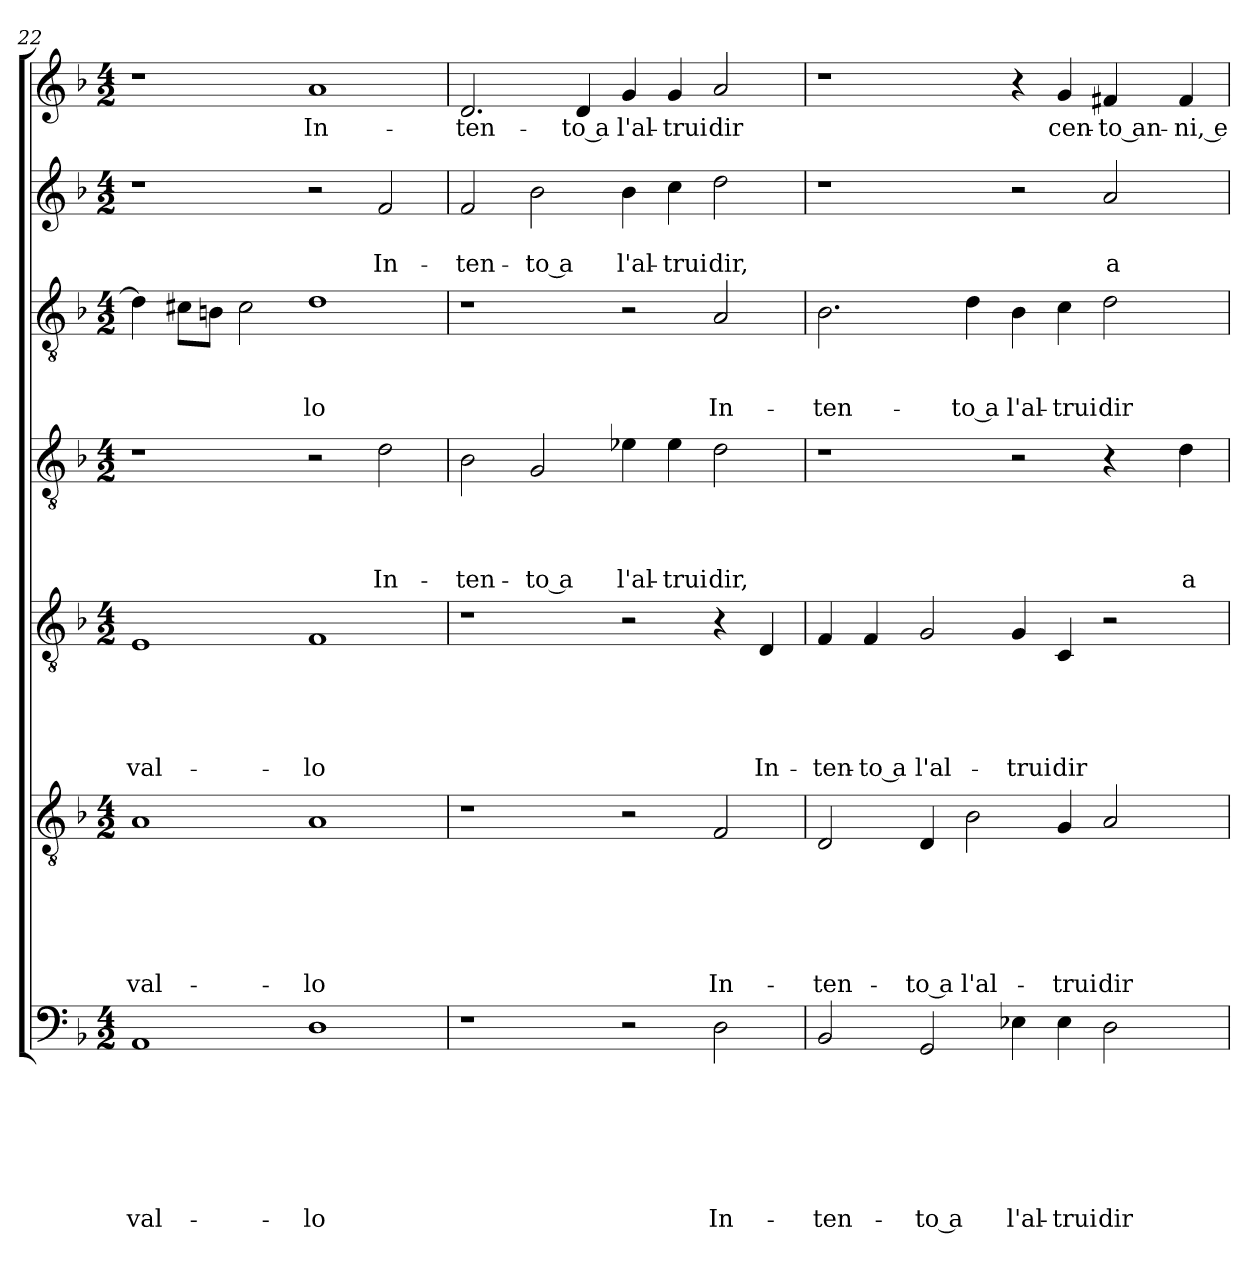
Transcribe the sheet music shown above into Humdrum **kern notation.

**kern	**text	**text	**text	**text	**text	**text	**text	**kern	**text	**text	**text	**text	**text	**text	**kern	**text	**text	**text	**text	**text	**kern	**text	**text	**text	**text	**kern	**text	**text	**text	**kern	**text	**text	**kern	**text
*part7	*part7	*part7	*part7	*part7	*part7	*part7	*part7	*part6	*part6	*part6	*part6	*part6	*part6	*part6	*part5	*part5	*part5	*part5	*part5	*part5	*part4	*part4	*part4	*part4	*part4	*part3	*part3	*part3	*part3	*part2	*part2	*part2	*part1	*part1
*staff7	*staff7	*staff7	*staff7	*staff7	*staff7	*staff7	*staff7	*staff6	*staff6	*staff6	*staff6	*staff6	*staff6	*staff6	*staff5	*staff5	*staff5	*staff5	*staff5	*staff5	*staff4	*staff4	*staff4	*staff4	*staff4	*staff3	*staff3	*staff3	*staff3	*staff2	*staff2	*staff2	*staff1	*staff1
*clefF4	*	*	*	*	*	*	*	*clefGv2	*	*	*	*	*	*	*clefGv2	*	*	*	*	*	*clefGv2	*	*	*	*	*clefGv2	*	*	*	*clefG2	*	*	*clefG2	*
*k[b-]	*	*	*	*	*	*	*	*k[b-]	*	*	*	*	*	*	*k[b-]	*	*	*	*	*	*k[b-]	*	*	*	*	*k[b-]	*	*	*	*k[b-]	*	*	*k[b-]	*
*d:	*	*	*	*	*	*	*	*d:	*	*	*	*	*	*	*d:	*	*	*	*	*	*d:	*	*	*	*	*d:	*	*	*	*d:	*	*	*d:	*
*M4/2	*	*	*	*	*	*	*	*M4/2	*	*	*	*	*	*	*M4/2	*	*	*	*	*	*M4/2	*	*	*	*	*M4/2	*	*	*	*M4/2	*	*	*M4/2	*
=22	=22	=22	=22	=22	=22	=22	=22	=22	=22	=22	=22	=22	=22	=22	=22	=22	=22	=22	=22	=22	=22	=22	=22	=22	=22	=22	=22	=22	=22	=22	=22	=22	=22	=22
!	!	!	!	!	!	!	!LO:LY:b	!	!	!	!	!	!	!LO:LY:b	!	!	!	!	!	!LO:LY:b	!	!	!	!	!	!	!	!	!	!	!	!	!	!
1AA	.	.	.	.	.	.	-val-	1A	.	.	.	.	.	-val-	1E	.	.	.	.	-val-	1r	.	.	.	.	4d\]	.	.	.	1r	.	.	1r	.
.	.	.	.	.	.	.	.	.	.	.	.	.	.	.	.	.	.	.	.	.	.	.	.	.	.	8c#X\L	.	.	.	.	.	.	.	.
.	.	.	.	.	.	.	.	.	.	.	.	.	.	.	.	.	.	.	.	.	.	.	.	.	.	8Bn\J	.	.	.	.	.	.	.	.
.	.	.	.	.	.	.	.	.	.	.	.	.	.	.	.	.	.	.	.	.	.	.	.	.	.	2c#\	.	.	.	.	.	.	.	.
!	!	!	!	!	!	!	!LO:LY:b	!	!	!	!	!	!	!LO:LY:b	!	!	!	!	!	!LO:LY:b	!	!	!	!	!	!	!	!	!LO:LY:b	!	!	!	!	!LO:LY:b
1D	.	.	.	.	.	.	-lo	1A	.	.	.	.	.	-lo	1F	.	.	.	.	-lo	2r	.	.	.	.	1d	.	.	-lo	2r	.	.	1a	In-
!	!	!	!	!	!	!	!	!	!	!	!	!	!	!	!	!	!	!	!	!	!	!	!	!	!LO:LY:b	!	!	!	!	!	!	!LO:LY:b	!	!
.	.	.	.	.	.	.	.	.	.	.	.	.	.	.	.	.	.	.	.	.	2d\	.	.	.	In-	.	.	.	.	2f/	.	In-	.	.
=23	=23	=23	=23	=23	=23	=23	=23	=23	=23	=23	=23	=23	=23	=23	=23	=23	=23	=23	=23	=23	=23	=23	=23	=23	=23	=23	=23	=23	=23	=23	=23	=23	=23	=23
!	!	!	!	!	!	!	!	!	!	!	!	!	!	!	!	!	!	!	!	!	!	!	!	!	!LO:LY:b	!	!	!	!	!	!	!LO:LY:b	!	!LO:LY:b
1r	.	.	.	.	.	.	.	1r	.	.	.	.	.	.	1r	.	.	.	.	.	2B-\	.	.	.	-ten-	1r	.	.	.	2f/	.	-ten-	2.d/	-ten-
!	!	!	!	!	!	!	!	!	!	!	!	!	!	!	!	!	!	!	!	!	!	!	!	!	!LO:LY:b	!	!	!	!	!	!	!LO:LY:b	!	!
.	.	.	.	.	.	.	.	.	.	.	.	.	.	.	.	.	.	.	.	.	2G/	.	.	.	-to a	.	.	.	.	2b-\	.	-to a	.	.
!	!	!	!	!	!	!	!	!	!	!	!	!	!	!	!	!	!	!	!	!	!	!	!	!	!	!	!	!	!	!	!	!	!	!LO:LY:b
.	.	.	.	.	.	.	.	.	.	.	.	.	.	.	.	.	.	.	.	.	.	.	.	.	.	.	.	.	.	.	.	.	4d/	-to a
!	!	!	!	!	!	!	!	!	!	!	!	!	!	!	!	!	!	!	!	!	!	!	!	!	!LO:LY:b	!	!	!	!	!	!	!LO:LY:b	!	!LO:LY:b
2r	.	.	.	.	.	.	.	2r	.	.	.	.	.	.	2r	.	.	.	.	.	4e-X\	.	.	.	l'al-	2r	.	.	.	4b-\	.	l'al-	4g/	l'al-
!	!	!	!	!	!	!	!	!	!	!	!	!	!	!	!	!	!	!	!	!	!	!	!	!	!LO:LY:b	!	!	!	!	!	!	!LO:LY:b	!	!LO:LY:b
.	.	.	.	.	.	.	.	.	.	.	.	.	.	.	.	.	.	.	.	.	4e-\	.	.	.	-trui	.	.	.	.	4cc\	.	-trui	4g/	-trui
!	!	!	!	!	!	!	!LO:LY:b	!	!	!	!	!	!	!LO:LY:b	!	!	!	!	!	!	!	!	!	!	!LO:LY:b	!	!	!	!LO:LY:b	!	!	!LO:LY:b	!	!LO:LY:b
2D\	.	.	.	.	.	.	In-	2F/	.	.	.	.	.	In-	4r	.	.	.	.	.	2d\	.	.	.	dir,	2A/	.	.	In-	2dd\	.	dir,	2a/	dir
!	!	!	!	!	!	!	!	!	!	!	!	!	!	!	!	!	!	!	!	!LO:LY:b	!	!	!	!	!	!	!	!	!	!	!	!	!	!
.	.	.	.	.	.	.	.	.	.	.	.	.	.	.	4D/	.	.	.	.	In-	.	.	.	.	.	.	.	.	.	.	.	.	.	.
=24	=24	=24	=24	=24	=24	=24	=24	=24	=24	=24	=24	=24	=24	=24	=24	=24	=24	=24	=24	=24	=24	=24	=24	=24	=24	=24	=24	=24	=24	=24	=24	=24	=24	=24
!	!	!	!	!	!	!	!LO:LY:b	!	!	!	!	!	!	!LO:LY:b	!	!	!	!	!	!LO:LY:b	!	!	!	!	!	!	!	!	!LO:LY:b	!	!	!	!	!
2BB-/	.	.	.	.	.	.	-ten-	2D/	.	.	.	.	.	-ten-	4F/	.	.	.	.	-ten-	1r	.	.	.	.	2.B-\	.	.	-ten-	1r	.	.	1r	.
!	!	!	!	!	!	!	!	!	!	!	!	!	!	!	!	!	!	!	!	!LO:LY:b	!	!	!	!	!	!	!	!	!	!	!	!	!	!
.	.	.	.	.	.	.	.	.	.	.	.	.	.	.	4F/	.	.	.	.	-to a	.	.	.	.	.	.	.	.	.	.	.	.	.	.
!	!	!	!	!	!	!	!LO:LY:b	!	!	!	!	!	!	!LO:LY:b	!	!	!	!	!	!LO:LY:b	!	!	!	!	!	!	!	!	!	!	!	!	!	!
2GG/	.	.	.	.	.	.	-to a	4D/	.	.	.	.	.	-to a	2G/	.	.	.	.	l'al-	.	.	.	.	.	.	.	.	.	.	.	.	.	.
!	!	!	!	!	!	!	!	!	!	!	!	!	!	!LO:LY:b	!	!	!	!	!	!	!	!	!	!	!	!	!	!	!LO:LY:b	!	!	!	!	!
.	.	.	.	.	.	.	.	2B-\	.	.	.	.	.	l'al-	.	.	.	.	.	.	.	.	.	.	.	4d\	.	.	-to a	.	.	.	.	.
!	!	!	!	!	!	!	!LO:LY:b	!	!	!	!	!	!	!	!	!	!	!	!	!LO:LY:b	!	!	!	!	!	!	!	!	!LO:LY:b	!	!	!	!	!
4E-X\	.	.	.	.	.	.	l'al-	.	.	.	.	.	.	.	4G/	.	.	.	.	-trui	2r	.	.	.	.	4B-\	.	.	l'al-	2r	.	.	4r	.
!	!	!	!	!	!	!	!LO:LY:b	!	!	!	!	!	!	!LO:LY:b	!	!	!	!	!	!LO:LY:b	!	!	!	!	!	!	!	!	!LO:LY:b	!	!	!	!	!LO:LY:b
4E-\	.	.	.	.	.	.	-trui	4G/	.	.	.	.	.	-trui	4C/	.	.	.	.	dir	.	.	.	.	.	4c\	.	.	-trui	.	.	.	4g/	cen-
!	!	!	!	!	!	!	!LO:LY:b	!	!	!	!	!	!	!LO:LY:b	!	!	!	!	!	!	!	!	!	!	!	!	!	!	!LO:LY:b	!	!	!LO:LY:b	!	!LO:LY:b
2D\	.	.	.	.	.	.	dir	2A/	.	.	.	.	.	dir	2r	.	.	.	.	.	4r	.	.	.	.	2d\	.	.	dir	2a/	.	a	4f#X/	-to an-
!	!	!	!	!	!	!	!	!	!	!	!	!	!	!	!	!	!	!	!	!	!	!	!	!	!LO:LY:b	!	!	!	!	!	!	!	!	!LO:LY:b
.	.	.	.	.	.	.	.	.	.	.	.	.	.	.	.	.	.	.	.	.	4d\	.	.	.	a	.	.	.	.	.	.	.	4f#/	-ni, e
=	=	=	=	=	=	=	=	=	=	=	=	=	=	=	=	=	=	=	=	=	=	=	=	=	=	=	=	=	=	=	=	=	=	=
*-	*-	*-	*-	*-	*-	*-	*-	*-	*-	*-	*-	*-	*-	*-	*-	*-	*-	*-	*-	*-	*-	*-	*-	*-	*-	*-	*-	*-	*-	*-	*-	*-	*-	*-
